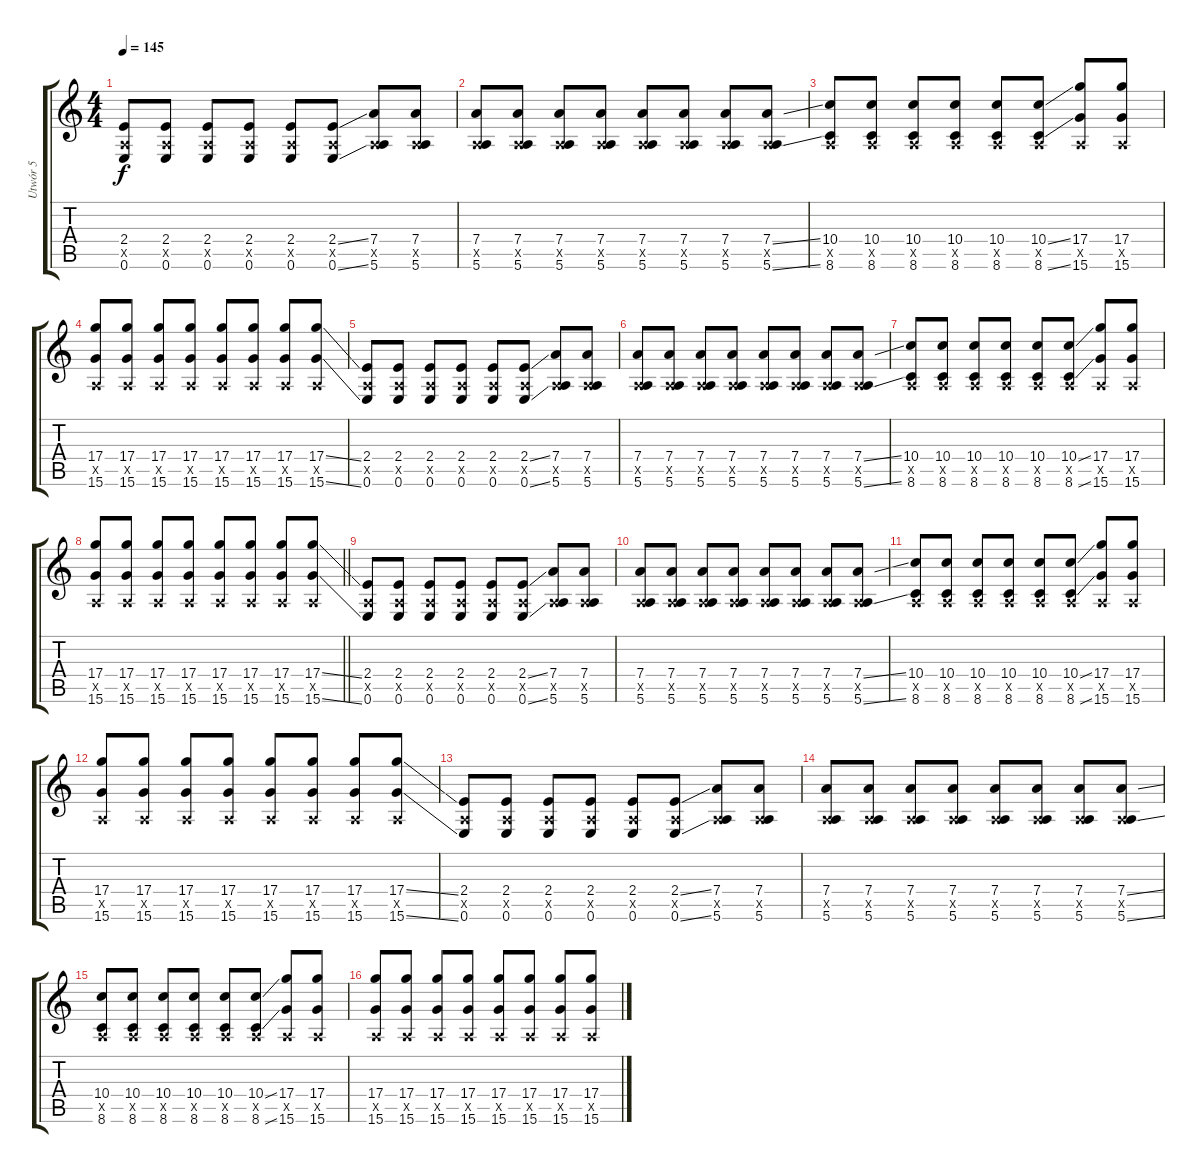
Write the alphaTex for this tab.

\track ("Utwór 5" "Utwór 5") {instrument distortionguitar}
\staff {score tabs}
\tuning (E4 B3 G3 D3 A2 E2) {hide}
\ts (4 4)
\tempo 145
\clef g2
\ks c
(2.4 0.5{x} 0.6).8{dy f} (2.4 0.5{x} 0.6).8 (2.4 0.5{x} 0.6).8 (2.4 0.5{x} 0.6).8 (2.4 0.5{x} 0.6).8 (2.4{ss} 0.5{x} 0.6{ss}).8 (7.4 0.5{x} 5.6).8 (7.4 0.5{x} 5.6).8 |
(7.4 0.5{x} 5.6).8 (7.4 0.5{x} 5.6).8 (7.4 0.5{x} 5.6).8 (7.4 0.5{x} 5.6).8 (7.4 0.5{x} 5.6).8 (7.4 0.5{x} 5.6).8 (7.4 0.5{x} 5.6).8 (7.4{ss} 0.5{x} 5.6{ss}).8 |
(10.4 0.5{x} 8.6).8 (10.4 0.5{x} 8.6).8 (10.4 0.5{x} 8.6).8 (10.4 0.5{x} 8.6).8 (10.4 0.5{x} 8.6).8 (10.4{ss} 0.5{x} 8.6{ss}).8 (17.4 0.5{x} 15.6).8 (17.4 0.5{x} 15.6).8 |
(17.4 0.5{x} 15.6).8 (17.4 0.5{x} 15.6).8 (17.4 0.5{x} 15.6).8 (17.4 0.5{x} 15.6).8 (17.4 0.5{x} 15.6).8 (17.4 0.5{x} 15.6).8 (17.4 0.5{x} 15.6).8 (17.4{ss} 0.5{x} 15.6{ss}).8 |
(2.4 0.5{x} 0.6).8 (2.4 0.5{x} 0.6).8 (2.4 0.5{x} 0.6).8 (2.4 0.5{x} 0.6).8 (2.4 0.5{x} 0.6).8 (2.4{ss} 0.5{x} 0.6{ss}).8 (7.4 0.5{x} 5.6).8 (7.4 0.5{x} 5.6).8 |
(7.4 0.5{x} 5.6).8 (7.4 0.5{x} 5.6).8 (7.4 0.5{x} 5.6).8 (7.4 0.5{x} 5.6).8 (7.4 0.5{x} 5.6).8 (7.4 0.5{x} 5.6).8 (7.4 0.5{x} 5.6).8 (7.4{ss} 0.5{x} 5.6{ss}).8 |
(10.4 0.5{x} 8.6).8 (10.4 0.5{x} 8.6).8 (10.4 0.5{x} 8.6).8 (10.4 0.5{x} 8.6).8 (10.4 0.5{x} 8.6).8 (10.4{ss} 0.5{x} 8.6{ss}).8 (17.4 0.5{x} 15.6).8 (17.4 0.5{x} 15.6).8 |
\barLineRight lightlight
(17.4 0.5{x} 15.6).8 (17.4 0.5{x} 15.6).8 (17.4 0.5{x} 15.6).8 (17.4 0.5{x} 15.6).8 (17.4 0.5{x} 15.6).8 (17.4 0.5{x} 15.6).8 (17.4 0.5{x} 15.6).8 (17.4{ss} 0.5{x} 15.6{ss}).8 |
(2.4 0.5{x} 0.6).8 (2.4 0.5{x} 0.6).8 (2.4 0.5{x} 0.6).8 (2.4 0.5{x} 0.6).8 (2.4 0.5{x} 0.6).8 (2.4{ss} 0.5{x} 0.6{ss}).8 (7.4 0.5{x} 5.6).8 (7.4 0.5{x} 5.6).8 |
(7.4 0.5{x} 5.6).8 (7.4 0.5{x} 5.6).8 (7.4 0.5{x} 5.6).8 (7.4 0.5{x} 5.6).8 (7.4 0.5{x} 5.6).8 (7.4 0.5{x} 5.6).8 (7.4 0.5{x} 5.6).8 (7.4{ss} 0.5{x} 5.6{ss}).8 |
(10.4 0.5{x} 8.6).8 (10.4 0.5{x} 8.6).8 (10.4 0.5{x} 8.6).8 (10.4 0.5{x} 8.6).8 (10.4 0.5{x} 8.6).8 (10.4{ss} 0.5{x} 8.6{ss}).8 (17.4 0.5{x} 15.6).8 (17.4 0.5{x} 15.6).8 |
(17.4 0.5{x} 15.6).8 (17.4 0.5{x} 15.6).8 (17.4 0.5{x} 15.6).8 (17.4 0.5{x} 15.6).8 (17.4 0.5{x} 15.6).8 (17.4 0.5{x} 15.6).8 (17.4 0.5{x} 15.6).8 (17.4{ss} 0.5{x} 15.6{ss}).8 |
(2.4 0.5{x} 0.6).8 (2.4 0.5{x} 0.6).8 (2.4 0.5{x} 0.6).8 (2.4 0.5{x} 0.6).8 (2.4 0.5{x} 0.6).8 (2.4{ss} 0.5{x} 0.6{ss}).8 (7.4 0.5{x} 5.6).8 (7.4 0.5{x} 5.6).8 |
(7.4 0.5{x} 5.6).8 (7.4 0.5{x} 5.6).8 (7.4 0.5{x} 5.6).8 (7.4 0.5{x} 5.6).8 (7.4 0.5{x} 5.6).8 (7.4 0.5{x} 5.6).8 (7.4 0.5{x} 5.6).8 (7.4{ss} 0.5{x} 5.6{ss}).8 |
(10.4 0.5{x} 8.6).8 (10.4 0.5{x} 8.6).8 (10.4 0.5{x} 8.6).8 (10.4 0.5{x} 8.6).8 (10.4 0.5{x} 8.6).8 (10.4{ss} 0.5{x} 8.6{ss}).8 (17.4 0.5{x} 15.6).8 (17.4 0.5{x} 15.6).8 |
(17.4 0.5{x} 15.6).8 (17.4 0.5{x} 15.6).8 (17.4 0.5{x} 15.6).8 (17.4 0.5{x} 15.6).8 (17.4 0.5{x} 15.6).8 (17.4 0.5{x} 15.6).8 (17.4 0.5{x} 15.6).8 (17.4{ss} 0.5{x} 15.6{ss}).8
